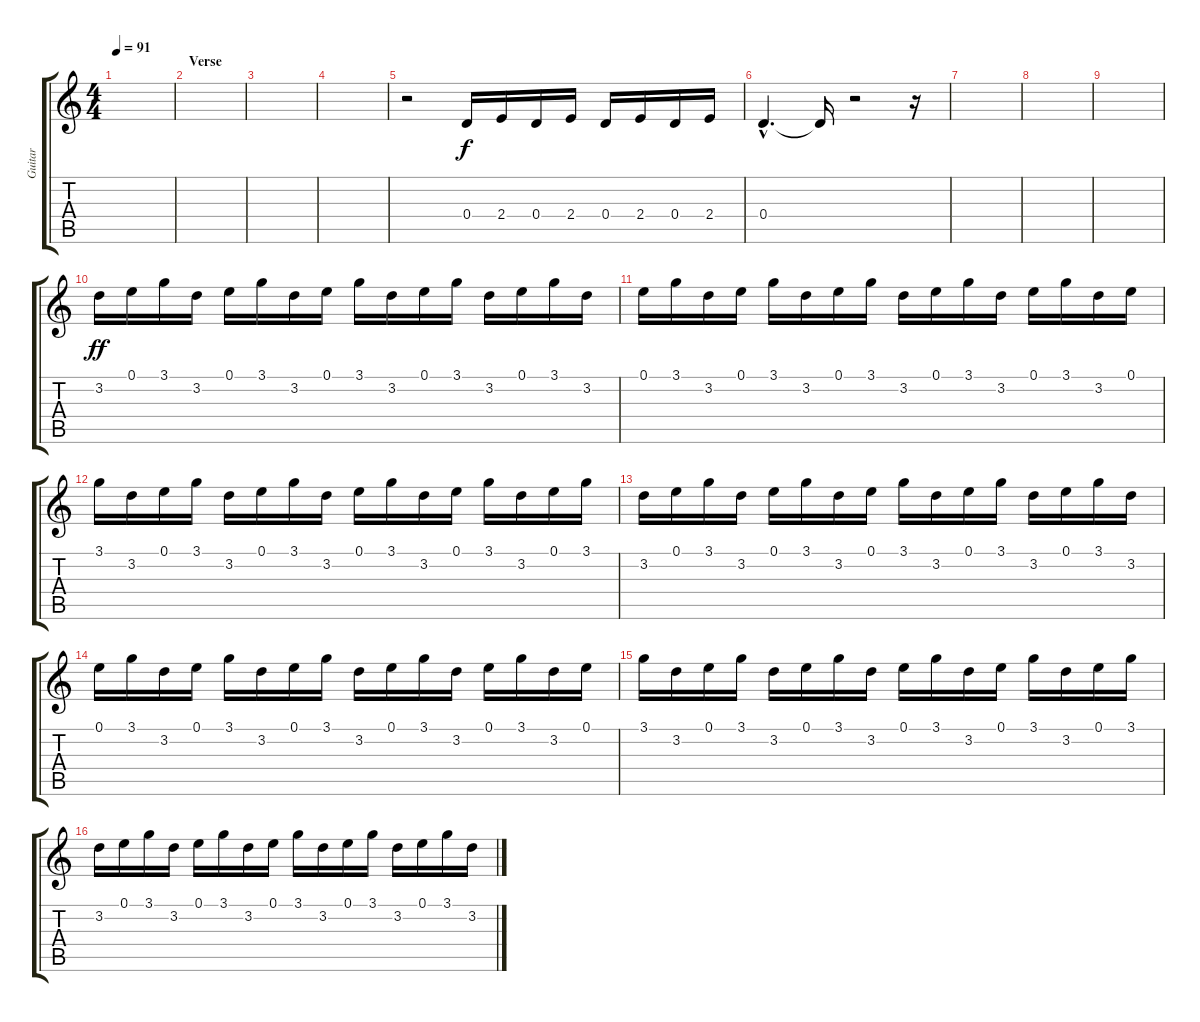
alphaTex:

\track ("Guitar" "Guitar") {instrument overdrivenguitar}
\staff {score tabs}
\tuning (E4 B3 G3 D3 A2 E2) {hide}
\ts (4 4)
\tempo 91
\clef g2
\ks c
|
\section ("" "Verse")
|
|
|
r.2 0.4.16 2.4.16 0.4.16 2.4.16 0.4.16 2.4.16 0.4.16 2.4.16 |
0.4{hac}.4{d} 0.4{t}.16{dy f} r.2 r.16 |
|
|
|
3.2.16{dy ff volume 6} 0.1.16 3.1.16 3.2.16 0.1.16 3.1.16 3.2.16 0.1.16 3.1.16 3.2.16 0.1.16 3.1.16 3.2.16 0.1.16 3.1.16 3.2.16 |
0.1.16 3.1.16 3.2.16 0.1.16 3.1.16 3.2.16 0.1.16 3.1.16 3.2.16 0.1.16 3.1.16 3.2.16 0.1.16 3.1.16 3.2.16 0.1.16 |
3.1.16 3.2.16 0.1.16 3.1.16 3.2.16 0.1.16 3.1.16 3.2.16 0.1.16 3.1.16 3.2.16 0.1.16 3.1.16 3.2.16 0.1.16 3.1.16 |
3.2.16 0.1.16 3.1.16 3.2.16 0.1.16 3.1.16 3.2.16 0.1.16 3.1.16 3.2.16 0.1.16 3.1.16 3.2.16 0.1.16 3.1.16 3.2.16 |
0.1.16 3.1.16 3.2.16 0.1.16 3.1.16 3.2.16 0.1.16 3.1.16 3.2.16 0.1.16 3.1.16 3.2.16 0.1.16 3.1.16 3.2.16 0.1.16 |
3.1.16 3.2.16 0.1.16 3.1.16 3.2.16 0.1.16 3.1.16 3.2.16 0.1.16 3.1.16 3.2.16 0.1.16 3.1.16 3.2.16 0.1.16 3.1.16 |
3.2.16 0.1.16 3.1.16 3.2.16 0.1.16 3.1.16 3.2.16 0.1.16 3.1.16 3.2.16 0.1.16 3.1.16 3.2.16 0.1.16 3.1.16 3.2.16
